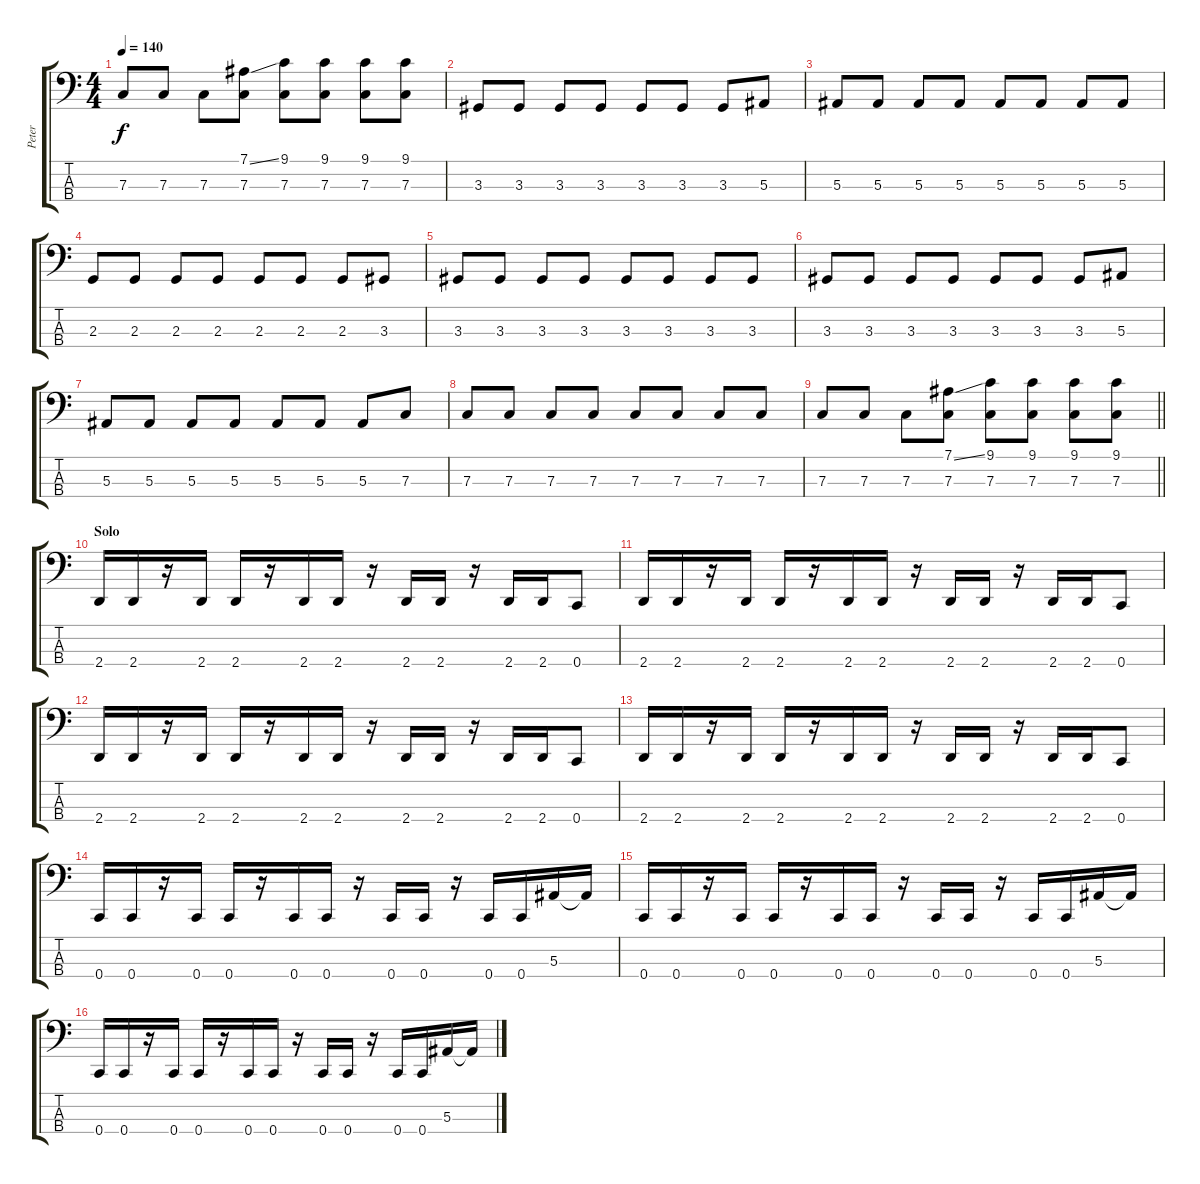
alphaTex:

\track ("Peter" "Peter") {instrument electricbasspick}
\staff {score tabs}
\tuning (Eb2 Bb1 F1 C1) {hide}
\ts (4 4)
\tempo 140
\clef f4
\ks c
7.3.8{dy f} 7.3.8 7.3.8 (7.1{ss} 7.3).8 (9.1 7.3).8 (9.1 7.3).8 (9.1 7.3).8 (9.1 7.3).8 |
3.3.8 3.3.8 3.3.8 3.3.8 3.3.8 3.3.8 3.3.8 5.3.8 |
5.3.8 5.3.8 5.3.8 5.3.8 5.3.8 5.3.8 5.3.8 5.3.8 |
2.3.8 2.3.8 2.3.8 2.3.8 2.3.8 2.3.8 2.3.8 3.3.8 |
3.3.8 3.3.8 3.3.8 3.3.8 3.3.8 3.3.8 3.3.8 3.3.8 |
3.3.8 3.3.8 3.3.8 3.3.8 3.3.8 3.3.8 3.3.8 5.3.8 |
5.3.8 5.3.8 5.3.8 5.3.8 5.3.8 5.3.8 5.3.8 7.3.8 |
7.3.8 7.3.8 7.3.8 7.3.8 7.3.8 7.3.8 7.3.8 7.3.8 |
\barLineRight lightlight
7.3.8 7.3.8 7.3.8 (7.1{ss} 7.3).8 (9.1 7.3).8 (9.1 7.3).8 (9.1 7.3).8 (9.1 7.3).8 |
\section ("" "Solo")
2.4.16 2.4.16 r.16 2.4.16 2.4.16 r.16 2.4.16 2.4.16 r.16 2.4.16 2.4.16 r.16 2.4.16 2.4.16 0.4.8 |
2.4.16{volume 12} 2.4.16 r.16 2.4.16 2.4.16 r.16 2.4.16 2.4.16 r.16 2.4.16 2.4.16 r.16 2.4.16 2.4.16 0.4.8 |
2.4.16 2.4.16 r.16 2.4.16 2.4.16 r.16 2.4.16 2.4.16 r.16 2.4.16 2.4.16 r.16 2.4.16 2.4.16 0.4.8 |
2.4.16 2.4.16 r.16 2.4.16 2.4.16 r.16 2.4.16 2.4.16 r.16 2.4.16 2.4.16 r.16 2.4.16 2.4.16 0.4.8 |
0.4.16 0.4.16 r.16 0.4.16 0.4.16 r.16 0.4.16 0.4.16 r.16 0.4.16 0.4.16 r.16 0.4.16 0.4.16 5.3.16 5.3{t}.16 |
0.4.16 0.4.16 r.16 0.4.16 0.4.16 r.16 0.4.16 0.4.16 r.16 0.4.16 0.4.16 r.16 0.4.16 0.4.16 5.3.16 5.3{t}.16 |
0.4.16 0.4.16 r.16 0.4.16 0.4.16 r.16 0.4.16 0.4.16 r.16 0.4.16 0.4.16 r.16 0.4.16 0.4.16 5.3.16 5.3{t}.16
